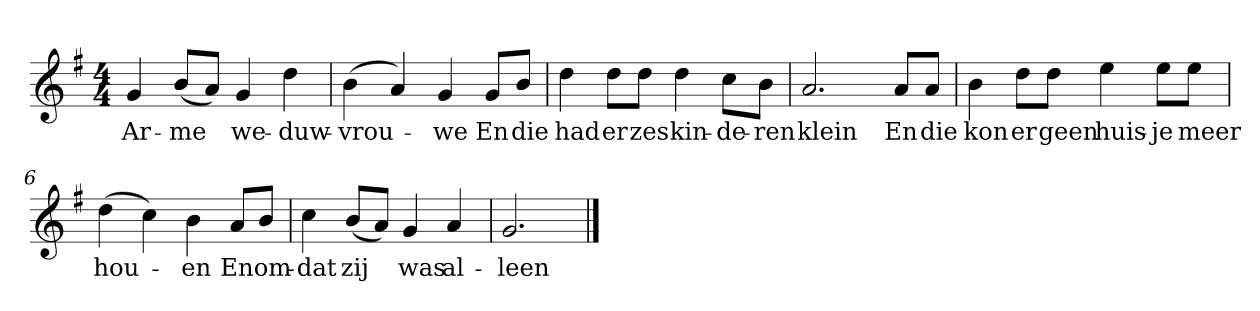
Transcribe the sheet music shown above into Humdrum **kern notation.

**kern	**text
*part1	*part1
*staff1	*staff1
*clefG2	*
*k[f#]	*
*G:	*
*M4/4	*
*MM120	*
=1	=1
4g	Ar-
(8b/L	-me
8a/J)	.
4g	we-
4dd	-duw-
=2	=2
(4b	-vrou-
4a)	.
4g	-we
8g/L	En
8b/J	die
=3	=3
4dd	had
8dd\L	er
8dd\J	zes
4dd	kin-
8cc\L	-de-
8b\J	-ren
=4	=4
2.a	klein
8a/L	En
8a/J	die
=5	=5
4b	kon
8dd\L	er
8dd\J	geen
4ee	huis-
8ee\L	-je
8ee\J	meer
=6	=6
(4dd	hou-
4cc)	.
4b	-en
8a/L	En
8b/J	om-
=7	=7
4cc	-dat
(8b/L	zij
8a/J)	.
4g	was
4a	al-
=8	=8
2.g	-leen
==	==
*-	*-
